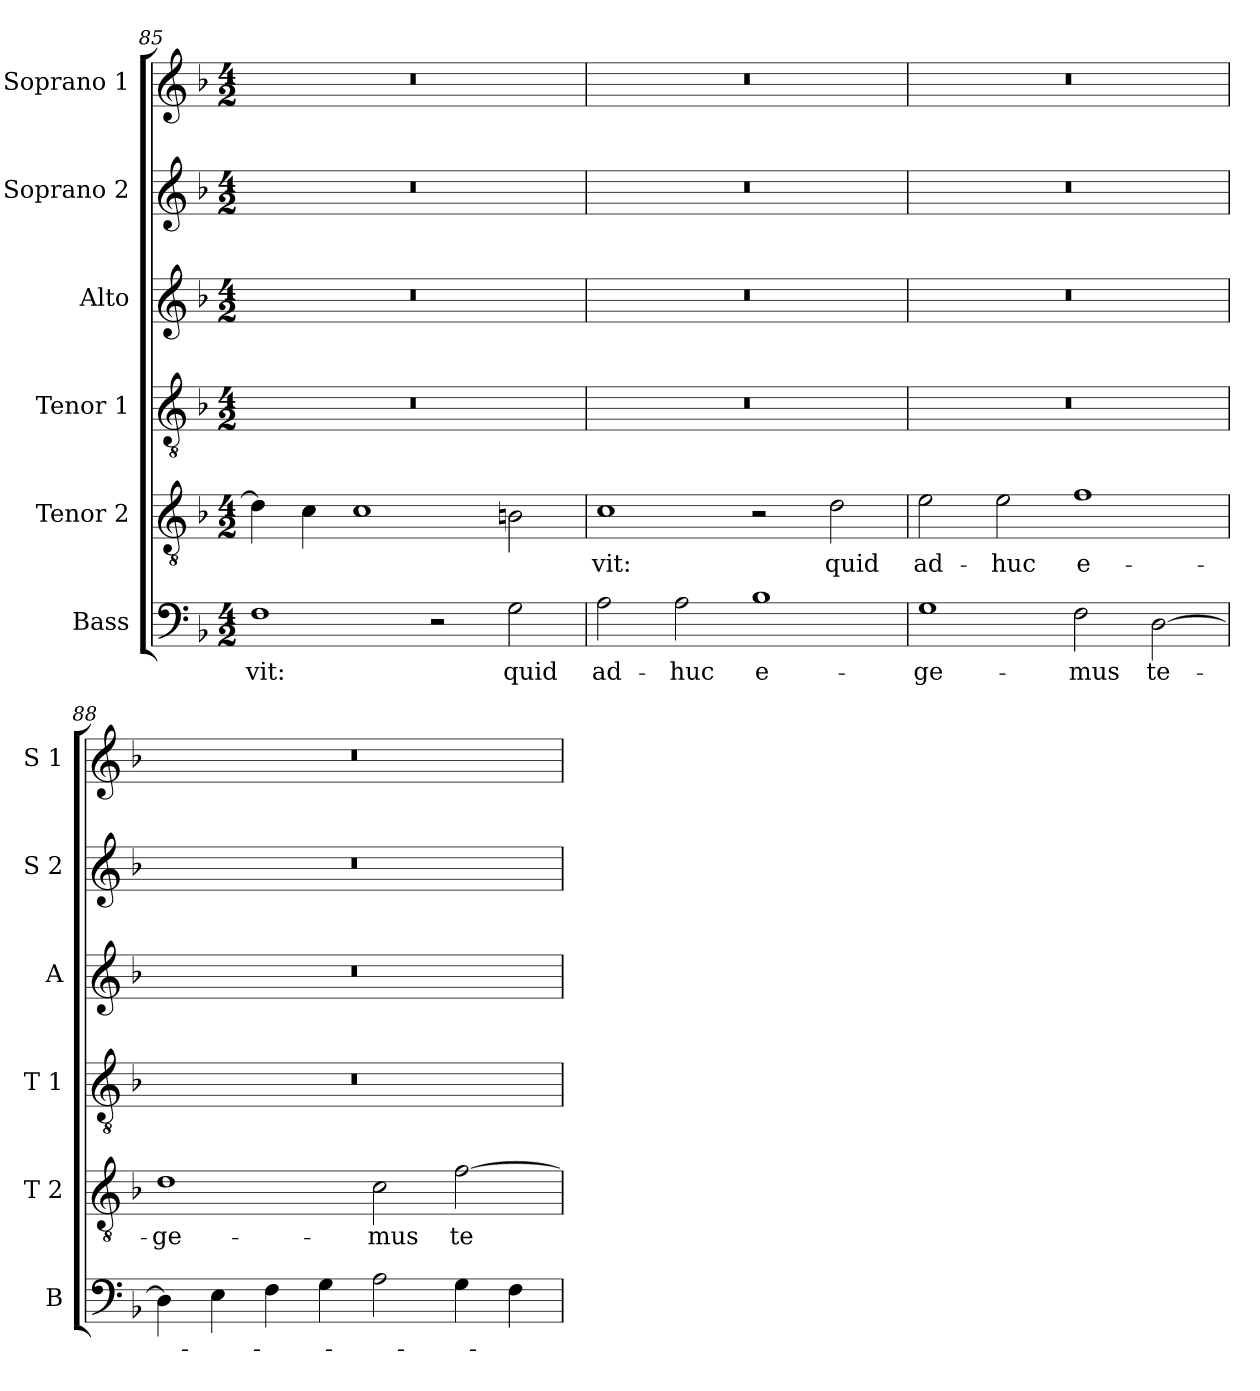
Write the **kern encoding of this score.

**kern	**text	**kern	**text	**kern	**kern	**kern	**kern
*part6	*part6	*part5	*part5	*part4	*part3	*part2	*part1
*staff6	*staff6	*staff5	*staff5	*staff4	*staff3	*staff2	*staff1
*I"Bass	*	*I"Tenor 2	*	*I"Tenor 1	*I"Alto	*I"Soprano 2	*I"Soprano 1
*I'B	*	*I'T 2	*	*I'T 1	*I'A	*I'S 2	*I'S 1
*clefF4	*	*clefGv2	*	*clefGv2	*clefG2	*clefG2	*clefG2
*k[b-]	*	*k[b-]	*	*k[b-]	*k[b-]	*k[b-]	*k[b-]
*F:	*	*F:	*	*F:	*F:	*F:	*F:
*M4/2	*	*M4/2	*	*M4/2	*M4/2	*M4/2	*M4/2
=85	=85	=85	=85	=85	=85	=85	=85
!	!LO:LY:b	!	!	!	!	!	!
1F	-vit:	4d\]	.	0r	0r	0r	0r
.	.	4c\	.	.	.	.	.
.	.	1c	.	.	.	.	.
2r	.	.	.	.	.	.	.
!	!LO:LY:b	!	!	!	!	!	!
2G\	quid	2Bn\	.	.	.	.	.
=86	=86	=86	=86	=86	=86	=86	=86
!	!LO:LY:b	!	!	!	!	!	!
!	!	!	!LO:LY:b	!	!	!	!
2A\	ad-	1c	-vit:	0r	0r	0r	0r
!	!LO:LY:b	!	!	!	!	!	!
2A\	-huc	.	.	.	.	.	.
!	!LO:LY:b	!	!	!	!	!	!
1B-	e-	2r	.	.	.	.	.
!	!	!	!LO:LY:b	!	!	!	!
.	.	2d\	quid	.	.	.	.
=87	=87	=87	=87	=87	=87	=87	=87
!	!LO:LY:b	!	!	!	!	!	!
!	!	!	!LO:LY:b	!	!	!	!
1G	-ge-	2e\	ad-	0r	0r	0r	0r
!	!	!	!LO:LY:b	!	!	!	!
.	.	2e\	-huc	.	.	.	.
!	!LO:LY:b	!	!	!	!	!	!
!	!	!	!LO:LY:b	!	!	!	!
2F\	-mus	1f	e-	.	.	.	.
!	!LO:LY:b	!	!	!	!	!	!
[2D\	te-	.	.	.	.	.	.
=88	=88	=88	=88	=88	=88	=88	=88
!	!	!	!LO:LY:b	!	!	!	!
4D\]	.	1d	-ge-	0r	0r	0r	0r
4E\	.	.	.	.	.	.	.
4F\	.	.	.	.	.	.	.
4G\	.	.	.	.	.	.	.
!	!	!	!LO:LY:b	!	!	!	!
2A\	.	2c\	-mus	.	.	.	.
!	!	!	!LO:LY:b	!	!	!	!
4G\	.	[2f\	te-	.	.	.	.
4F\	.	.	.	.	.	.	.
=	=	=	=	=	=	=	=
*-	*-	*-	*-	*-	*-	*-	*-
